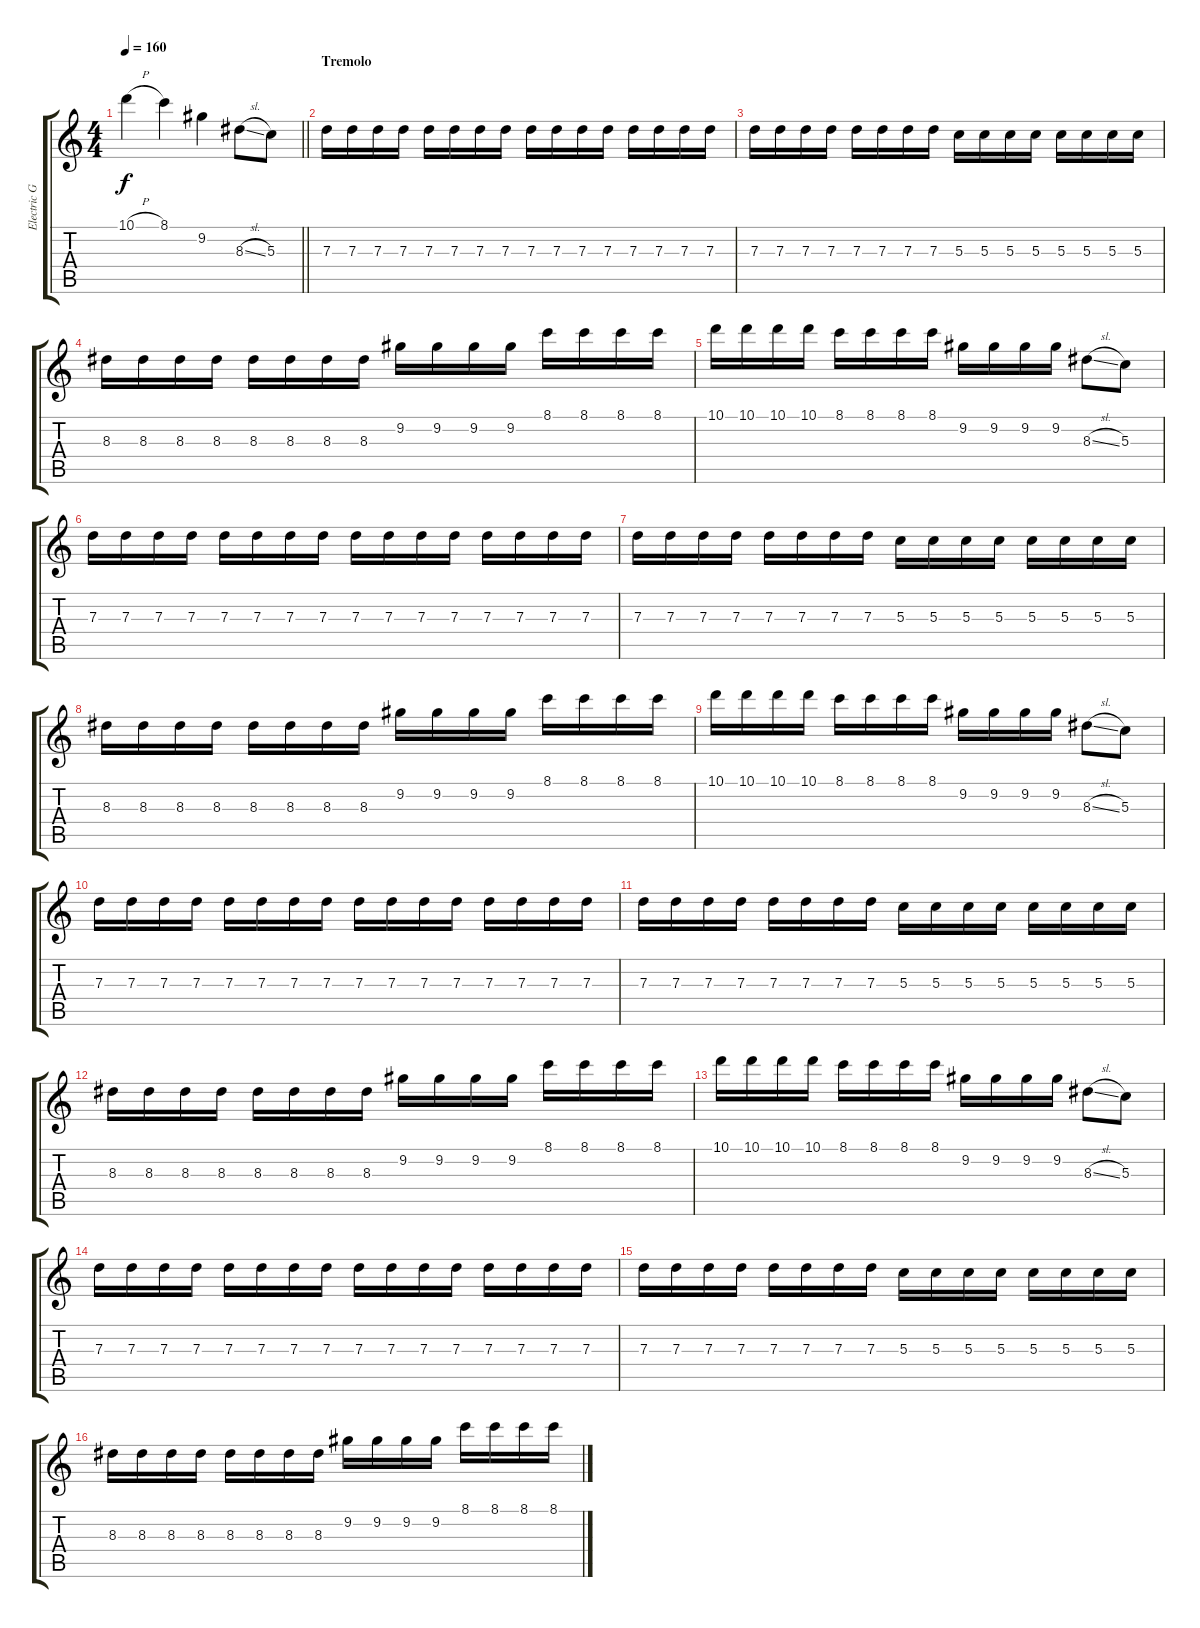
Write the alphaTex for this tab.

\track ("Electric Guitar" "Electric G") {instrument distortionguitar}
\staff {score tabs}
\tuning (E4 B3 G3 D3 A2 E2) {hide}
\ts (4 4)
\tempo 160
\clef g2
\barLineRight lightlight
\ks c
10.1{h}.4{dy f} 8.1.4 9.2.4 8.3{sl}.8 5.3.8 |
\section ("" "Tremolo")
7.3.16 7.3.16 7.3.16 7.3.16 7.3.16 7.3.16 7.3.16 7.3.16 7.3.16 7.3.16 7.3.16 7.3.16 7.3.16 7.3.16 7.3.16 7.3.16 |
7.3.16 7.3.16 7.3.16 7.3.16 7.3.16 7.3.16 7.3.16 7.3.16 5.3.16 5.3.16 5.3.16 5.3.16 5.3.16 5.3.16 5.3.16 5.3.16 |
8.3.16 8.3.16 8.3.16 8.3.16 8.3.16 8.3.16 8.3.16 8.3.16 9.2.16 9.2.16 9.2.16 9.2.16 8.1.16 8.1.16 8.1.16 8.1.16 |
10.1.16 10.1.16 10.1.16 10.1.16 8.1.16 8.1.16 8.1.16 8.1.16 9.2.16 9.2.16 9.2.16 9.2.16 8.3{sl}.8 5.3.8 |
7.3.16 7.3.16 7.3.16 7.3.16 7.3.16 7.3.16 7.3.16 7.3.16 7.3.16 7.3.16 7.3.16 7.3.16 7.3.16 7.3.16 7.3.16 7.3.16 |
7.3.16 7.3.16 7.3.16 7.3.16 7.3.16 7.3.16 7.3.16 7.3.16 5.3.16 5.3.16 5.3.16 5.3.16 5.3.16 5.3.16 5.3.16 5.3.16 |
8.3.16 8.3.16 8.3.16 8.3.16 8.3.16 8.3.16 8.3.16 8.3.16 9.2.16 9.2.16 9.2.16 9.2.16 8.1.16 8.1.16 8.1.16 8.1.16 |
10.1.16 10.1.16 10.1.16 10.1.16 8.1.16 8.1.16 8.1.16 8.1.16 9.2.16 9.2.16 9.2.16 9.2.16 8.3{sl}.8 5.3.8 |
7.3.16 7.3.16 7.3.16 7.3.16 7.3.16 7.3.16 7.3.16 7.3.16 7.3.16 7.3.16 7.3.16 7.3.16 7.3.16 7.3.16 7.3.16 7.3.16 |
7.3.16 7.3.16 7.3.16 7.3.16 7.3.16 7.3.16 7.3.16 7.3.16 5.3.16 5.3.16 5.3.16 5.3.16 5.3.16 5.3.16 5.3.16 5.3.16 |
8.3.16 8.3.16 8.3.16 8.3.16 8.3.16 8.3.16 8.3.16 8.3.16 9.2.16 9.2.16 9.2.16 9.2.16 8.1.16 8.1.16 8.1.16 8.1.16 |
10.1.16 10.1.16 10.1.16 10.1.16 8.1.16 8.1.16 8.1.16 8.1.16 9.2.16 9.2.16 9.2.16 9.2.16 8.3{sl}.8 5.3.8 |
7.3.16 7.3.16 7.3.16 7.3.16 7.3.16 7.3.16 7.3.16 7.3.16 7.3.16 7.3.16 7.3.16 7.3.16 7.3.16 7.3.16 7.3.16 7.3.16 |
7.3.16 7.3.16 7.3.16 7.3.16 7.3.16 7.3.16 7.3.16 7.3.16 5.3.16 5.3.16 5.3.16 5.3.16 5.3.16 5.3.16 5.3.16 5.3.16 |
8.3.16 8.3.16 8.3.16 8.3.16 8.3.16 8.3.16 8.3.16 8.3.16 9.2.16 9.2.16 9.2.16 9.2.16 8.1.16 8.1.16 8.1.16 8.1.16
